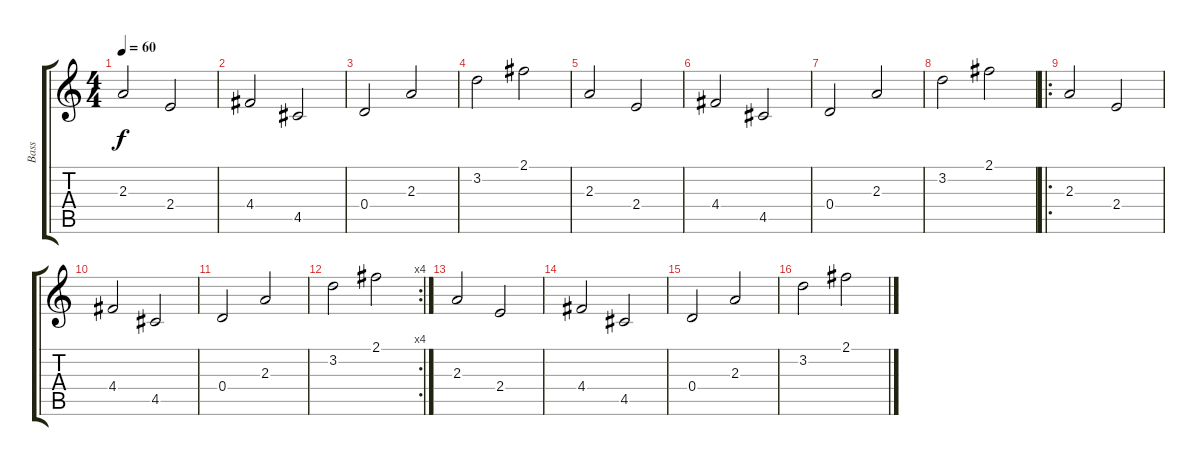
\track ("Bass" "Bass") {instrument electricbassfinger}
\staff {score tabs}
\tuning (E4 B3 G3 D3 A2 E2) {hide}
\ts (4 4)
\tempo 60
\clef g2
\ks c
2.3.2{dy f} 2.4.2 |
4.4.2 4.5.2 |
0.4.2 2.3.2 |
3.2.2 2.1.2 |
2.3.2 2.4.2 |
4.4.2 4.5.2 |
0.4.2 2.3.2 |
3.2.2 2.1.2 |
\ro
2.3.2 2.4.2 |
4.4.2 4.5.2 |
0.4.2 2.3.2 |
\rc 4
3.2.2 2.1.2 |
2.3.2 2.4.2 |
4.4.2 4.5.2 |
0.4.2 2.3.2 |
3.2.2 2.1.2
